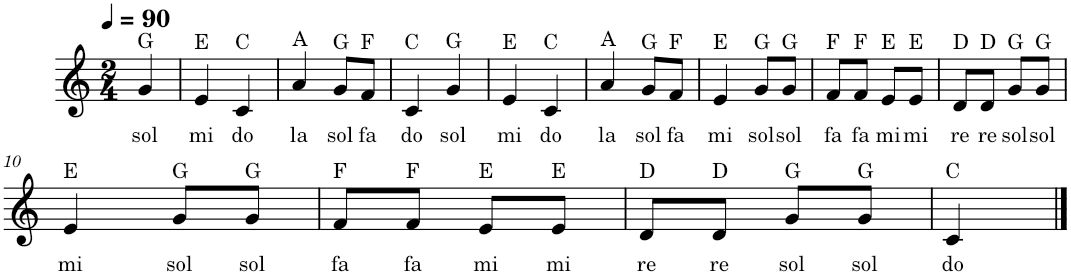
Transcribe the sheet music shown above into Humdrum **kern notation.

**kern	**text
*part1	*part1
*staff1	*staff1
*I"Piano	*
*I'Pno.	*
*clefG2	*
*k[]	*
*M2/4	*
*MM90	*
=1	=1
!LO:TX:a:t=G	!
!	!LO:LY:b
4g/	sol
=2	=2
!LO:TX:a:t=E	!
!	!LO:LY:b
4e/	mi
!LO:TX:a:t=C	!
!	!LO:LY:b
4c/	do
=3	=3
!LO:TX:a:t=A	!
!	!LO:LY:b
4a/	la
!LO:TX:a:t=G	!
!	!LO:LY:b
8g/L	sol
!LO:TX:a:t=F	!
!	!LO:LY:b
8f/J	fa
=4	=4
!LO:TX:a:t=C	!
!	!LO:LY:b
4c/	do
!LO:TX:a:t=G	!
!	!LO:LY:b
4g/	sol
=5	=5
!LO:TX:a:t=E	!
!	!LO:LY:b
4e/	mi
!LO:TX:a:t=C	!
!	!LO:LY:b
4c/	do
=6	=6
!LO:TX:a:t=A	!
!	!LO:LY:b
4a/	la
!LO:TX:a:t=G	!
!	!LO:LY:b
8g/L	sol
!LO:TX:a:t=F	!
!	!LO:LY:b
8f/J	fa
=7	=7
!LO:TX:a:t=E	!
!	!LO:LY:b
4e/	mi
!LO:TX:a:t=G	!
!	!LO:LY:b
8g/L	sol
!LO:TX:a:t=G	!
!	!LO:LY:b
8g/J	sol
=8	=8
!LO:TX:a:t=F	!
!	!LO:LY:b
8f/L	fa
!LO:TX:a:t=F	!
!	!LO:LY:b
8f/J	fa
!LO:TX:a:t=E	!
!	!LO:LY:b
8e/L	mi
!LO:TX:a:t=E	!
!	!LO:LY:b
8e/J	mi
=9	=9
!LO:TX:a:t=D	!
!	!LO:LY:b
8d/L	re
!LO:TX:a:t=D	!
!	!LO:LY:b
8d/J	re
!LO:TX:a:t=G	!
!	!LO:LY:b
8g/L	sol
!LO:TX:a:t=G	!
!	!LO:LY:b
8g/J	sol
!!LO:LB:g=z
=10	=10
!LO:TX:a:t=E	!
!	!LO:LY:b
4e/	mi
!LO:TX:a:t=G	!
!	!LO:LY:b
8g/L	sol
!LO:TX:a:t=G	!
!	!LO:LY:b
8g/J	sol
=11	=11
!LO:TX:a:t=F	!
!	!LO:LY:b
8f/L	fa
!LO:TX:a:t=F	!
!	!LO:LY:b
8f/J	fa
!LO:TX:a:t=E	!
!	!LO:LY:b
8e/L	mi
!LO:TX:a:t=E	!
!	!LO:LY:b
8e/J	mi
=12	=12
!LO:TX:a:t=D	!
!	!LO:LY:b
8d/L	re
!LO:TX:a:t=D	!
!	!LO:LY:b
8d/J	re
!LO:TX:a:t=G	!
!	!LO:LY:b
8g/L	sol
!LO:TX:a:t=G	!
!	!LO:LY:b
8g/J	sol
=13	=13
!LO:TX:a:t=C	!
!	!LO:LY:b
4c/	do
==	==
*-	*-
